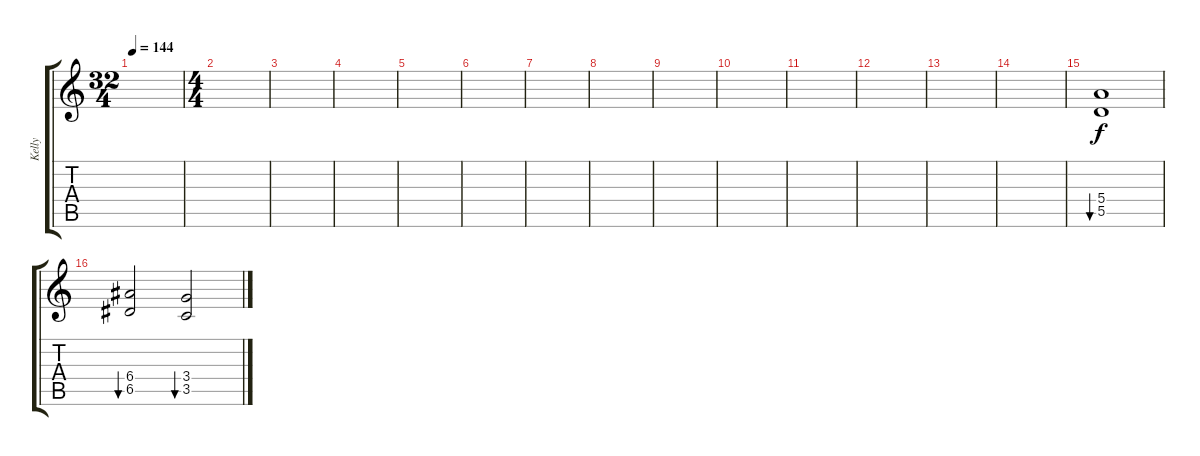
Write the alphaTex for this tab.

\track ("Kelly" "Kelly") {instrument acousticguitarsteel}
\staff {score tabs}
\tuning (E4 B3 A3 E3 A2 E2) {hide}
\ts (32 4)
\tempo 144
\clef g2
\ks c
|
\ts (4 4)
|
|
|
|
|
|
|
|
|
|
|
|
|
(5.4 5.5).1{bu 120} |
(6.4 6.5).2{bu 120} (3.4 3.5).2{bu 120}
